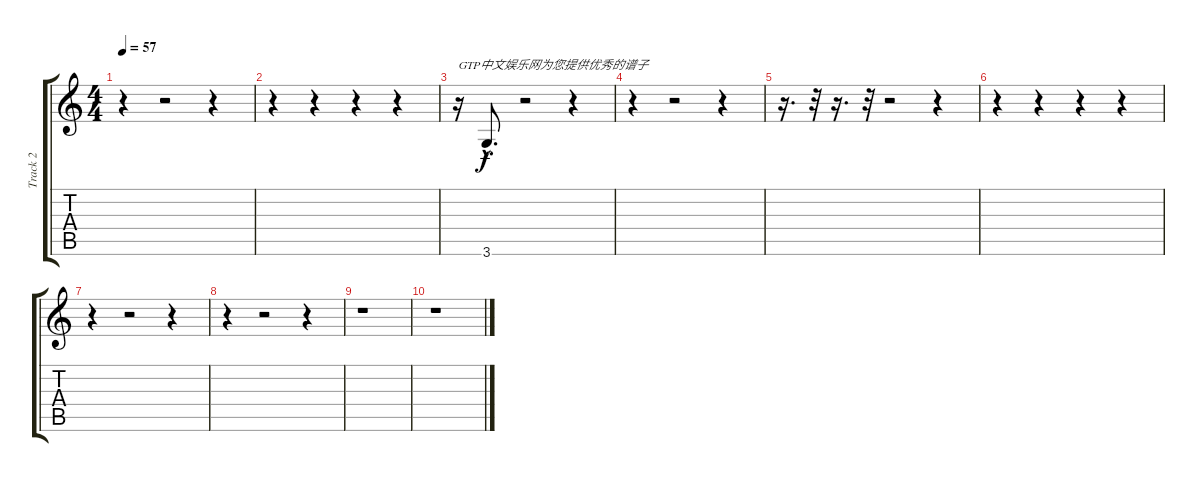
\track ("Track 2" "Track 2") {instrument electricbassfinger}
\staff {score tabs}
\tuning (E4 B3 G3 D3 A2 E2) {hide}
\ts (4 4)
\tempo 57
\clef g2
\ks c
r.4{dy f instrument electricbassfinger} r.2 r.4 |
r.4 r.4 r.4 r.4 |
r.16{txt "GTP中文娱乐网为您提供优秀的谱子"} 3.6{hac}.8{d} r.2 r.4 |
r.4 r.2 r.4 |
r.16{d} r.32 r.16{d} r.32 r.2 r.4 |
r.4 r.4 r.4 r.4 |
r.4 r.2 r.4 |
r.4 r.2 r.4 |
r.1 |
r.1
